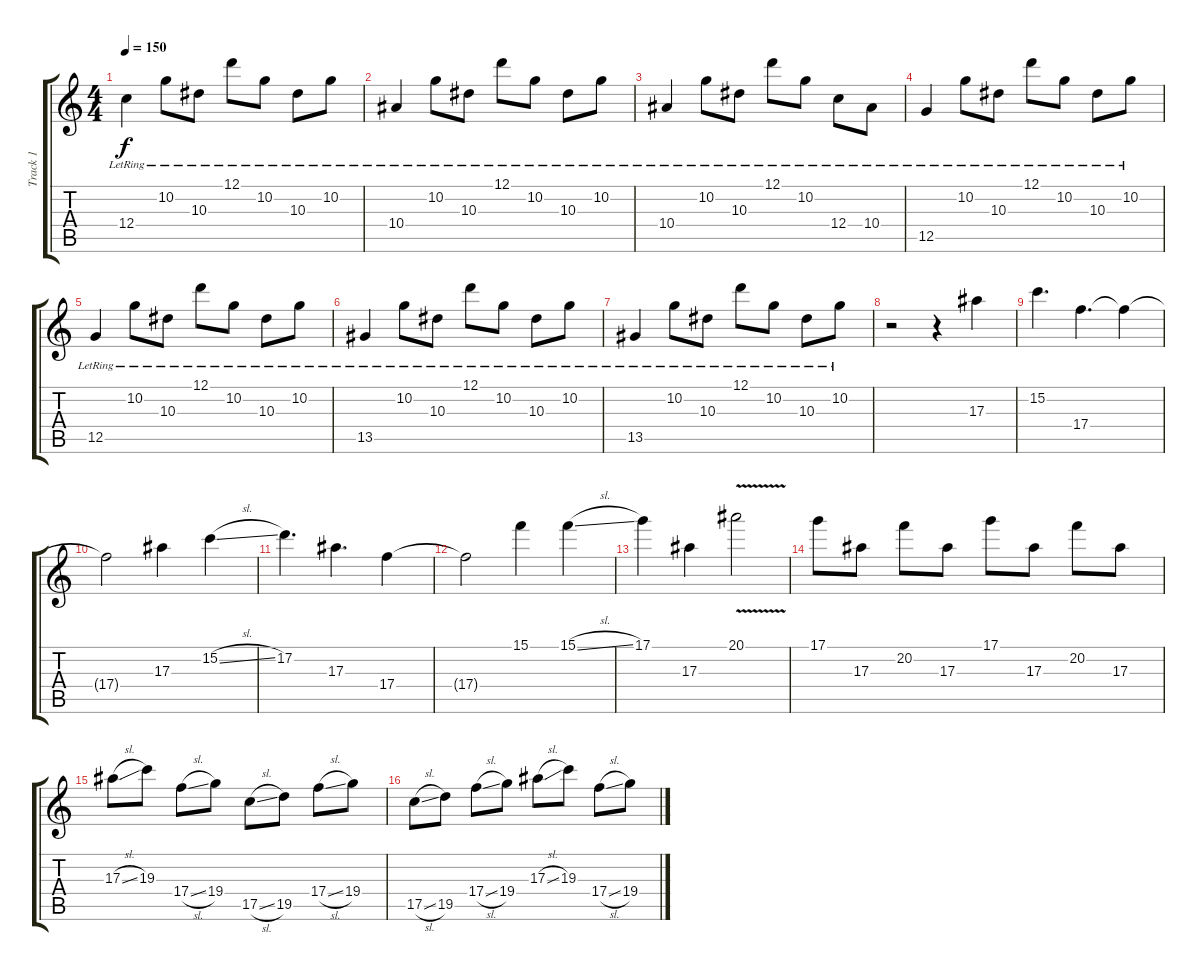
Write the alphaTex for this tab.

\track ("Track 1" "Track 1") {instrument electricguitarjazz}
\staff {score tabs}
\tuning (D4 A3 F3 C3 G2 C2) {hide}
\ts (4 4)
\tempo 150
\clef g2
\ks c
12.4{lr}.4{dy f} 10.2{lr}.8 10.3{lr}.8 12.1{lr}.8 10.2{lr}.8 10.3{lr}.8 10.2{lr}.8 |
10.4{lr}.4 10.2{lr}.8 10.3{lr}.8 12.1{lr}.8 10.2{lr}.8 10.3{lr}.8 10.2{lr}.8 |
10.4{lr}.4 10.2{lr}.8 10.3{lr}.8 12.1{lr}.8 10.2{lr}.8 12.4{lr}.8 10.4{lr}.8 |
12.5{lr}.4 10.2{lr}.8 10.3{lr}.8 12.1{lr}.8 10.2{lr}.8 10.3{lr}.8 10.2{lr}.8 |
12.5{lr}.4 10.2{lr}.8 10.3{lr}.8 12.1{lr}.8 10.2{lr}.8 10.3{lr}.8 10.2{lr}.8 |
13.5{lr}.4{instrument distortionguitar} 10.2{lr}.8 10.3{lr}.8 12.1{lr}.8 10.2{lr}.8 10.3{lr}.8 10.2{lr}.8 |
13.5{lr}.4 10.2{lr}.8 10.3{lr}.8 12.1{lr}.8 10.2{lr}.8 10.3{lr}.8 10.2{lr}.8 |
r.2{volume 0} r.4{volume 12} 17.3.4 |
15.2.4{d} 17.4.4{d} 17.4{t}.4 |
17.4{t}.2 17.3.4 15.2{sl}.4 |
17.2.4{d} 17.3.4{d} 17.4.4 |
17.4{t}.2 15.1.4 15.1{sl}.4 |
17.1.4 17.3.4 20.1{v}.2 |
17.1.8 17.3.8 20.2.8 17.3.8 17.1.8 17.3.8 20.2.8 17.3.8 |
17.3{sl}.8 19.3.8 17.4{sl}.8 19.4.8 17.5{sl}.8 19.5.8 17.4{sl}.8 19.4.8 |
17.5{sl}.8 19.5.8 17.4{sl}.8 19.4.8 17.3{sl}.8 19.3.8 17.4{sl}.8 19.4.8
